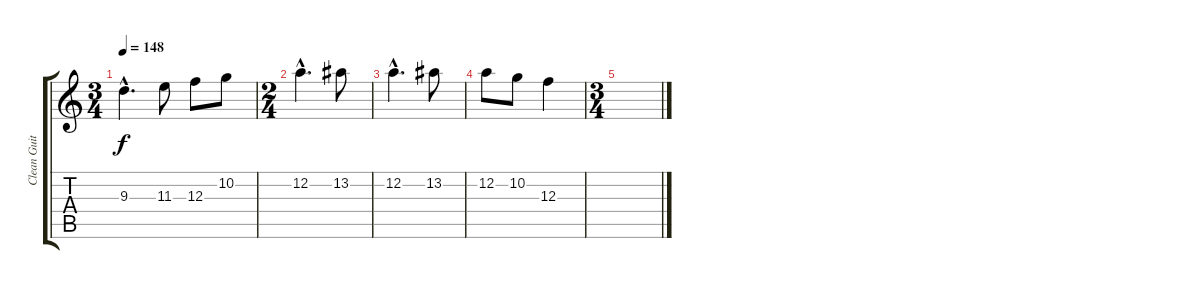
\track ("Clean Guitar" "Clean Guit") {instrument electricguitarclean}
\staff {score tabs}
\tuning (D4 A3 F3 C3 G2 C2) {hide}
\ts (3 4)
\tempo 148
\clef g2
\ks c
9.3{hac}.4{d dy f} 11.3.8 12.3.8 10.2.8 |
\ts (2 4)
12.2{hac}.4{d} 13.2.8 |
12.2{hac}.4{d} 13.2.8 |
12.2.8 10.2.8 12.3.4 |
\ts (3 4)
